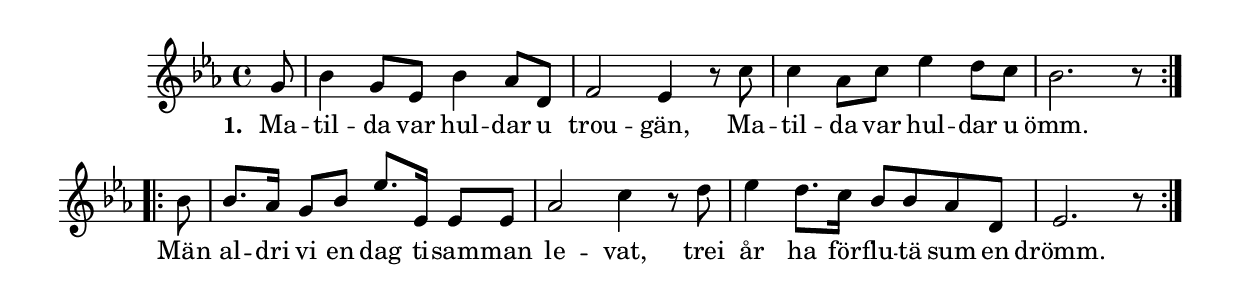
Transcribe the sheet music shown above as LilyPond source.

{
\time 4/4
\key ees \major

\repeat volta 2 { 
 \partial 8
 g'8  | 
 bes'4 g'8 ees' bes'4 aes'8 d'  | 
 f'2 ees'4 r8 c''  | 
 c''4 aes'8 c'' ees''4 d''8 c''  | 
 bes'2. r8
 } %( endrepeat )% 
\repeat volta 2 { 
 bes'  | 
 bes'8. aes'16 g'8 bes' ees''8. ees'16 ees'8 ees'  | 
 aes'2 c''4 r8 d''  | 
 ees''4 d''8. c''16 bes'8 bes' aes' d'  | 
 ees'2. r8 
 } %( endrepeat )% 
 }
 \addlyrics {
     \set stanza = #"1. "
     Ma -- til -- da var hul -- dar u trou -- gän, Ma -- til -- da var hul -- dar u
     ömm. Män al -- dri vi en dag ti -- sam -- man
     le -- vat, trei år ha för -- flu -- tä sum en drömm.
}
